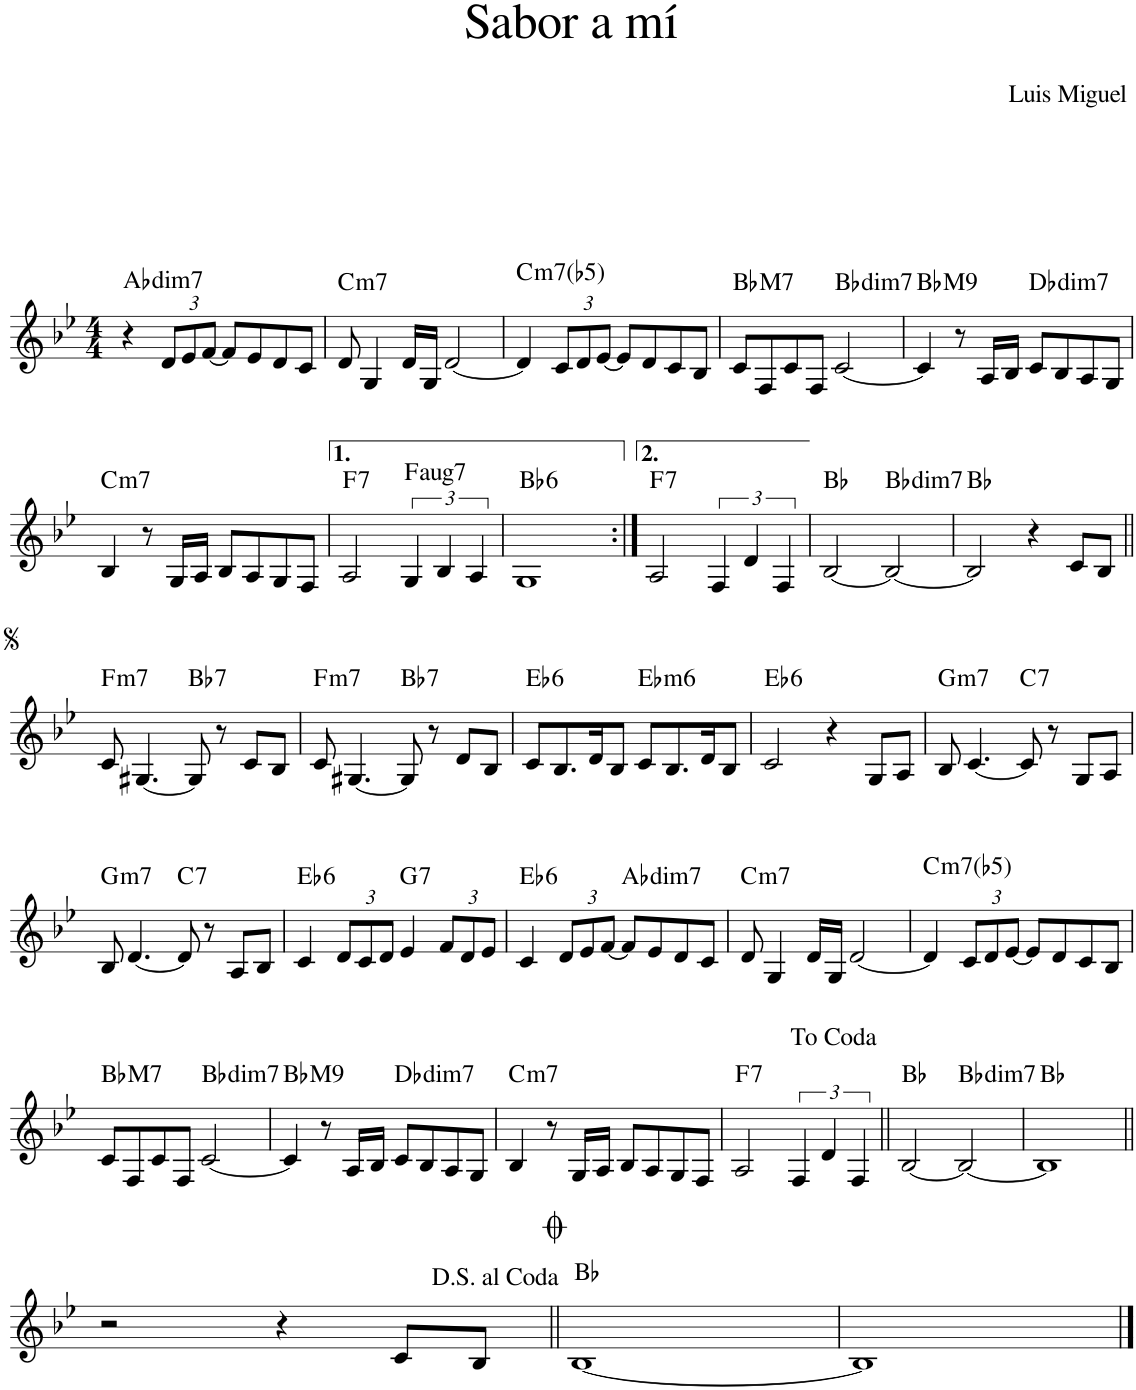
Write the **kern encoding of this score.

**kern	**harte
*part1	*part1
*staff1	*
*I"Piano	*
*I'Pno.	*
*clefG2	*
*k[b-e-]	*
*M4/4	*
=1	=1
!	!LO:H:kt=dim7
4r	Ab:dim7
*Xbrackettup	*
12d/L	.
12e-/	.
[12f/J	.
8f/L]	.
8e-/	.
8d/	.
8c/J	.
=2	=2
!	!LO:H:kt=m7
8d/	C:min7
4G/	.
16d/LL	.
16G/JJ	.
[2d/	.
=3	=3
!	!LO:H:kt=m7(b5)
4d/]	C:hdim7
12c/L	.
12d/	.
[12e-/J	.
8e-/L]	.
8d/	.
8c/	.
8B-/J	.
=4	=4
!	!LO:H:kt=M7
8c/L	Bb:maj7
8F/	.
8c/	.
8F/J	.
!	!LO:H:kt=dim7
[2c/	Bb:dim7
=5	=5
!	!LO:H:kt=M9
4c/]	Bb:maj9
8r	.
16A/LL	.
16B-/JJ	.
!	!LO:H:kt=dim7
8c/L	Db:dim7
8B-/	.
8A/	.
8G/J	.
!!LO:LB:g=z
=6	=6
!	!LO:H:kt=m7
4B-/	C:min7
8r	.
16G/LL	.
16A/JJ	.
8B-/L	.
8A/	.
8G/	.
8F/J	.
=7	=7
!	!LO:H:kt=7
2A/	F:7
*brackettup	*
!	!LO:H:kt=aug7
6G/	F:aug(b7)
6B-/	.
6A/	.
=8	=8
!	!LO:H:kt=6
1G	Bb:maj6
=9:|!	=9:|!
!	!LO:H:kt=7
2A/	F:7
6F/	.
6d/	.
6F/	.
=10	=10
[2B-/	Bb:maj
!	!LO:H:kt=dim7
2B-/_	Bb:dim7
=11	=11
2B-/]	Bb:maj
4r	.
8c/L	.
8B-/J	.
!!LO:LB:g=z
=12||	=12||
!	!LO:H:kt=m7
8c/	F:min7
[4.G#X/	.
!	!LO:H:kt=7
8G#/]	Bb:7
8r	.
8c/L	.
8B-/J	.
=13	=13
!	!LO:H:kt=m7
8c/	F:min7
[4.G#X/	.
!	!LO:H:kt=7
8G#/]	Bb:7
8r	.
8d/L	.
8B-/J	.
=14	=14
!	!LO:H:kt=6
8c/L	Eb:maj6
8.B-/	.
16d/K	.
8B-/J	.
!	!LO:H:kt=m6
8c/L	Eb:min6
8.B-/	.
16d/K	.
8B-/J	.
=15	=15
!	!LO:H:kt=6
2c/	Eb:maj6
4r	.
8G/L	.
8A/J	.
=16	=16
!	!LO:H:kt=m7
8B-/	G:min7
[4.c/	.
!	!LO:H:kt=7
8c/]	C:7
8r	.
8G/L	.
8A/J	.
!!LO:LB:g=z
=17	=17
!	!LO:H:kt=m7
8B-/	G:min7
[4.d/	.
!	!LO:H:kt=7
8d/]	C:7
8r	.
8A/L	.
8B-/J	.
=18	=18
!	!LO:H:kt=6
4c/	Eb:maj6
*Xbrackettup	*
12d/L	.
12c/	.
12d/J	.
!	!LO:H:kt=7
4e-/	G:7
12f/L	.
12d/	.
12e-/J	.
=19	=19
!	!LO:H:kt=6
4c/	Eb:maj6
12d/L	.
12e-/	.
[12f/J	.
!	!LO:H:kt=dim7
8f/L]	Ab:dim7
8e-/	.
8d/	.
8c/J	.
=20	=20
!	!LO:H:kt=m7
8d/	C:min7
4G/	.
16d/LL	.
16G/JJ	.
[2d/	.
=21	=21
!	!LO:H:kt=m7(b5)
4d/]	C:hdim7
12c/L	.
12d/	.
[12e-/J	.
8e-/L]	.
8d/	.
8c/	.
8B-/J	.
!!LO:LB:g=z
=22	=22
!	!LO:H:kt=M7
8c/L	Bb:maj7
8F/	.
8c/	.
8F/J	.
!	!LO:H:kt=dim7
[2c/	Bb:dim7
=23	=23
!	!LO:H:kt=M9
4c/]	Bb:maj9
8r	.
16A/LL	.
16B-/JJ	.
!	!LO:H:kt=dim7
8c/L	Db:dim7
8B-/	.
8A/	.
8G/J	.
=24	=24
!	!LO:H:kt=m7
4B-/	C:min7
8r	.
16G/LL	.
16A/JJ	.
8B-/L	.
8A/	.
8G/	.
8F/J	.
=25	=25
!	!LO:H:kt=7
2A/	F:7
*brackettup	*
6F/	.
6d/	.
6F/	.
=26||	=26||
[2B-/	Bb:maj
!	!LO:H:kt=dim7
2B-/_	Bb:dim7
=27	=27
1B-]	Bb:maj
!!LO:LB:g=z
=28||	=28||
2r	.
4r	.
8c/L	.
8B-/J	.
=29||	=29||
[1B-	Bb:maj
=30	=30
1B-]	.
==	==
*-	*-
